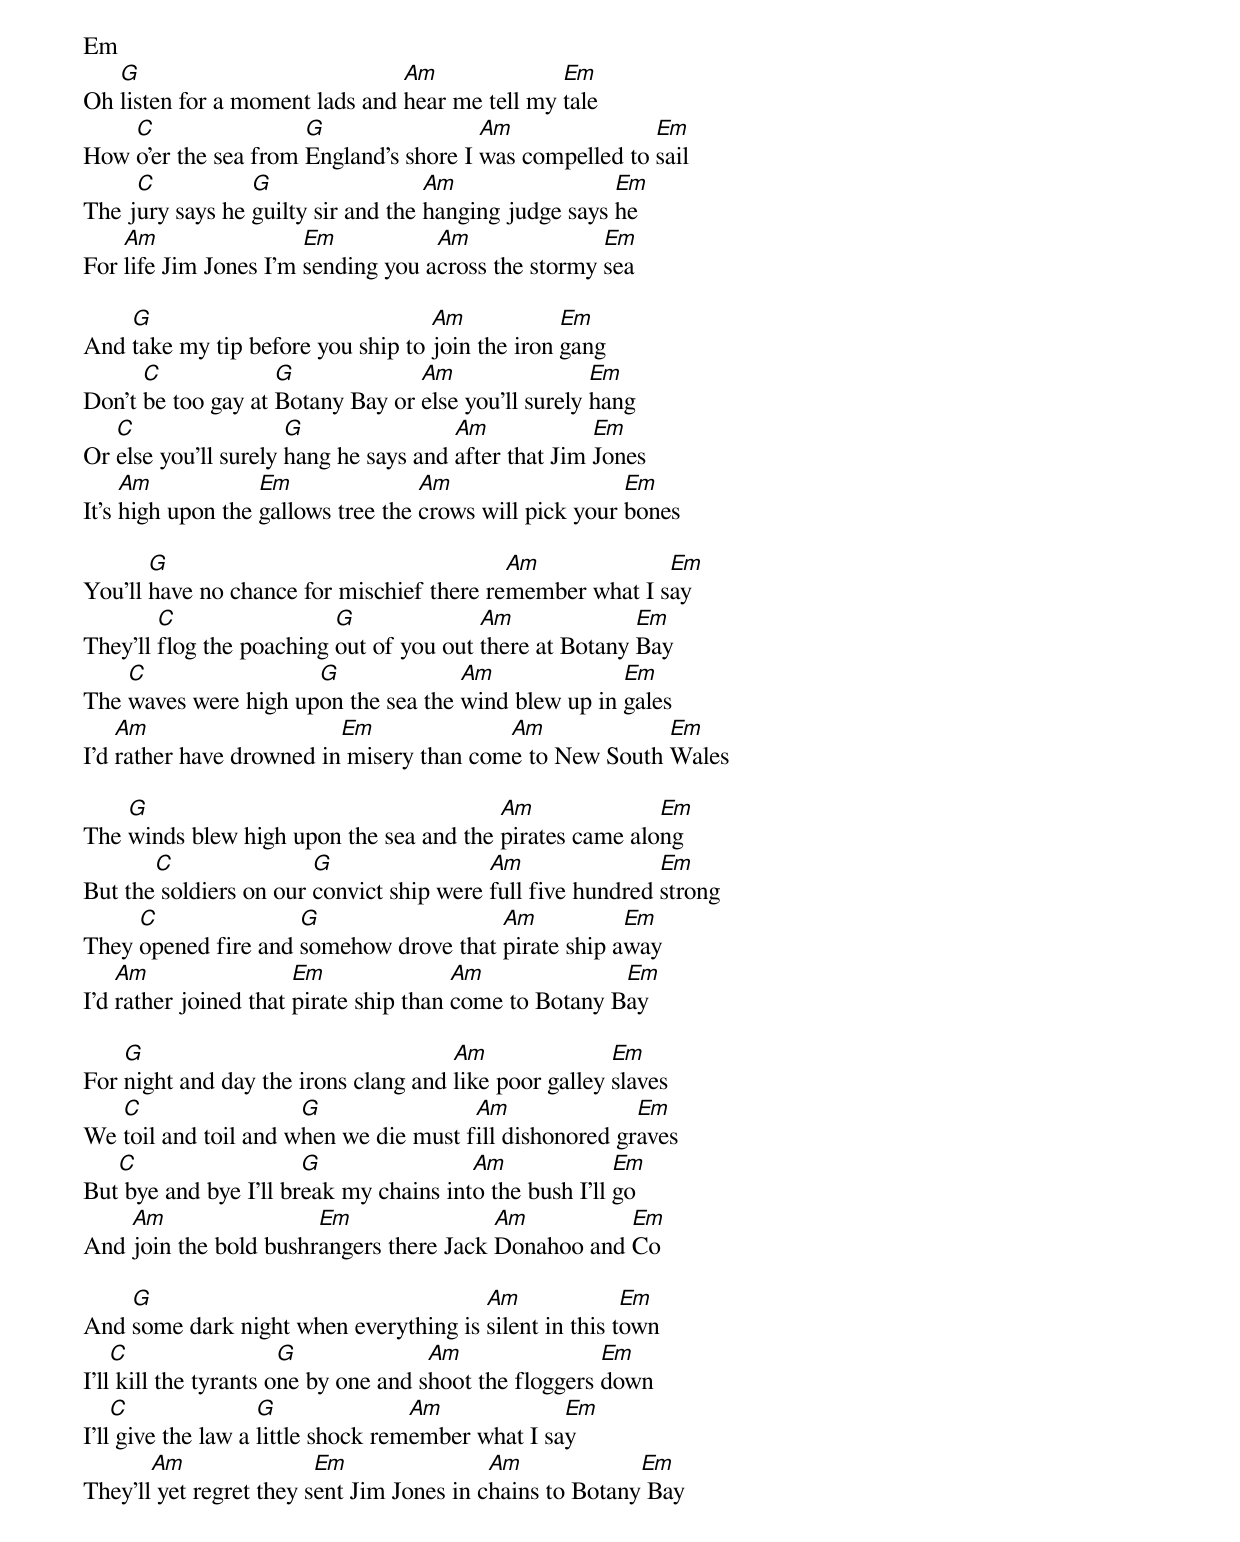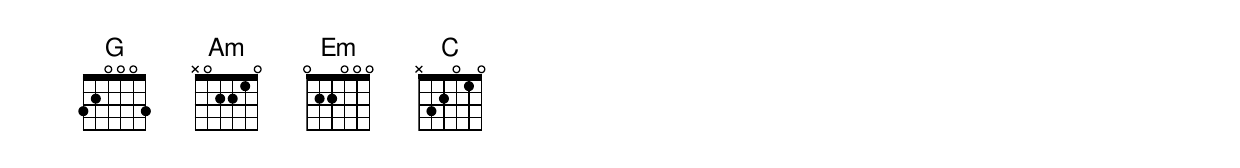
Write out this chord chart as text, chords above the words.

Em
   G                            Am              Em
Oh listen for a moment lads and hear me tell my tale
    C                 G                 Am               Em
How o'er the sea from England's shore I was compelled to sail
     C           G                  Am                 Em
The jury says he guilty sir and the hanging judge says he
    Am                 Em           Am               Em
For life Jim Jones I'm sending you across the stormy sea

    G                              Am            Em
And take my tip before you ship to join the iron gang
      C             G             Am                 Em
Don't be too gay at Botany Bay or else you'll surely hang
   C                  G                Am             Em
Or else you'll surely hang he says and after that Jim Jones
     Am            Em               Am                   Em
It's high upon the gallows tree the crows will pick your bones

       G                                   Am             Em
You'll have no chance for mischief there remember what I say
        C                 G              Am              Em
They'll flog the poaching out of you out there at Botany Bay
    C                 G              Am              Em
The waves were high upon the sea the wind blew up in gales
    Am                    Em              Am             Em
I'd rather have drowned in misery than come to New South Wales

    G                                    Am              Em
The winds blew high upon the sea and the pirates came along
       C                G                 Am                Em
But the soldiers on our convict ship were full five hundred strong
     C               G                  Am           Em
They opened fire and somehow drove that pirate ship away
    Am                 Em               Am              Em
I'd rather joined that pirate ship than come to Botany Bay

    G                                 Am               Em
For night and day the irons clang and like poor galley slaves
   C                  G                Am               Em
We toil and toil and when we die must fill dishonored graves
   C                   G                Am              Em
But bye and bye I'll break my chains into the bush I'll go
    Am                 Em                Am          Em
And join the bold bushrangers there Jack Donahoo and Co

    G                                  Am              Em
And some dark night when everything is silent in this town
    C                  G              Am                Em
I'll kill the tyrants one by one and shoot the floggers down
    C               G               Am             Em
I'll give the law a little shock remember what I say
       Am                Em                Am             Em
They'll yet regret they sent Jim Jones in chains to Botany Bay
